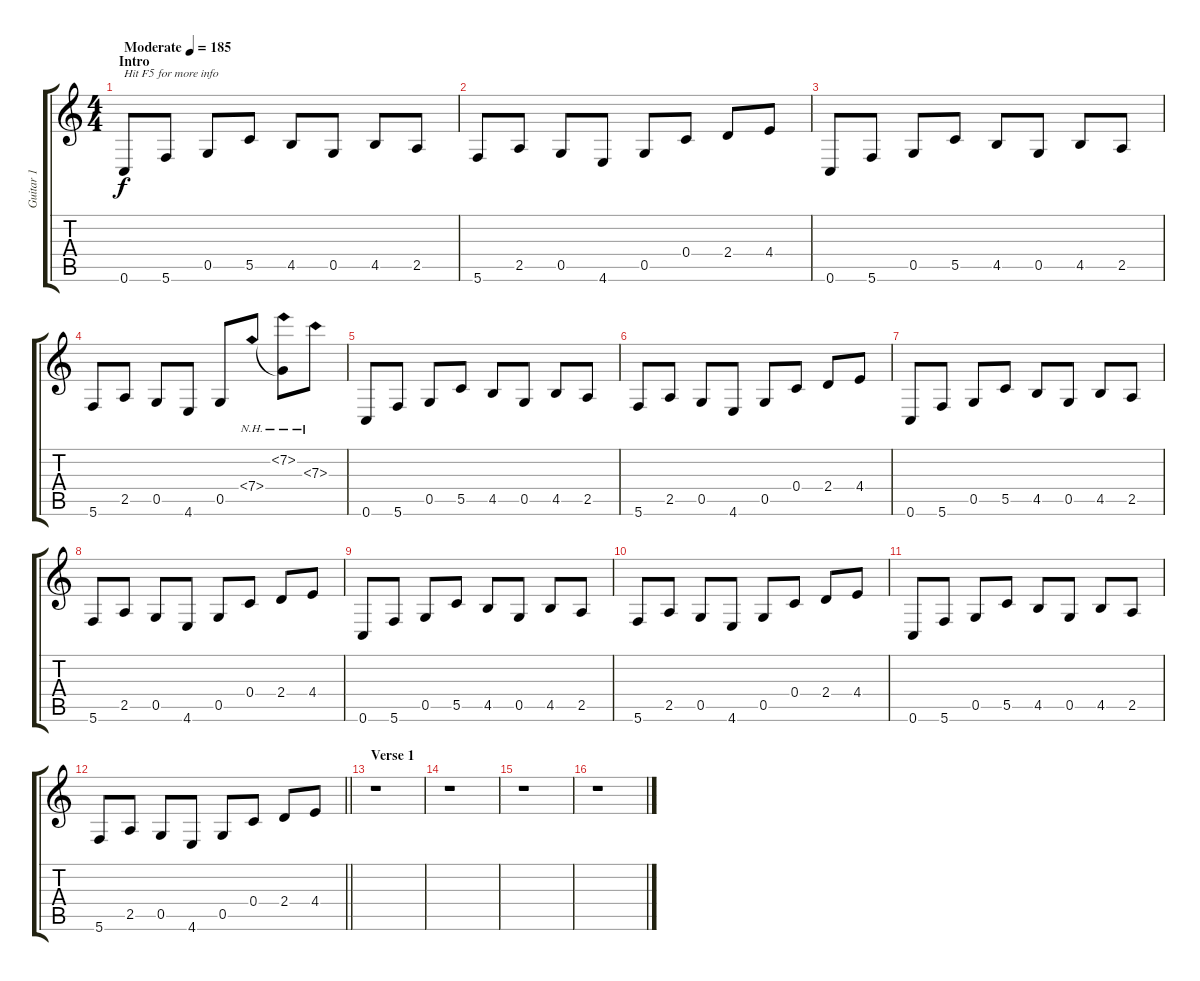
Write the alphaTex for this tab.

\track ("Guitar 1" "Guitar 1") {instrument distortionguitar}
\staff {score tabs}
\tuning (D4 A3 F3 C3 G2 C2) {hide}
\ts (4 4)
\section ("" "Intro")
\tempo (185 "Moderate")
\clef g2
\ks c
0.6.8{txt "Hit F5 for more info" dy f instrument distortionguitar} 5.6.8 0.5.8 5.5.8 4.5.8 0.5.8 4.5.8 2.5.8 |
5.6.8 2.5.8 0.5.8 4.6.8 0.5.8 0.4.8 2.4.8 4.4.8 |
0.6.8 5.6.8 0.5.8 5.5.8 4.5.8 0.5.8 4.5.8 2.5.8 |
5.6.8 2.5.8 0.5.8 4.6.8 0.5.8 7.4{nh}.8 (7.2{nh} 7.4{t}).8 7.3{nh}.8 |
0.6.8 5.6.8 0.5.8 5.5.8 4.5.8 0.5.8 4.5.8 2.5.8 |
5.6.8 2.5.8 0.5.8 4.6.8 0.5.8 0.4.8 2.4.8 4.4.8 |
0.6.8 5.6.8 0.5.8 5.5.8 4.5.8 0.5.8 4.5.8 2.5.8 |
5.6.8 2.5.8 0.5.8 4.6.8 0.5.8 0.4.8 2.4.8 4.4.8 |
0.6.8 5.6.8 0.5.8 5.5.8 4.5.8 0.5.8 4.5.8 2.5.8 |
5.6.8 2.5.8 0.5.8 4.6.8 0.5.8 0.4.8 2.4.8 4.4.8 |
0.6.8 5.6.8 0.5.8 5.5.8 4.5.8 0.5.8 4.5.8 2.5.8 |
\barLineRight lightlight
5.6.8 2.5.8 0.5.8 4.6.8 0.5.8 0.4.8 2.4.8 4.4.8 |
\section ("" "Verse 1")
r.1 |
r.1 |
r.1 |
r.1
